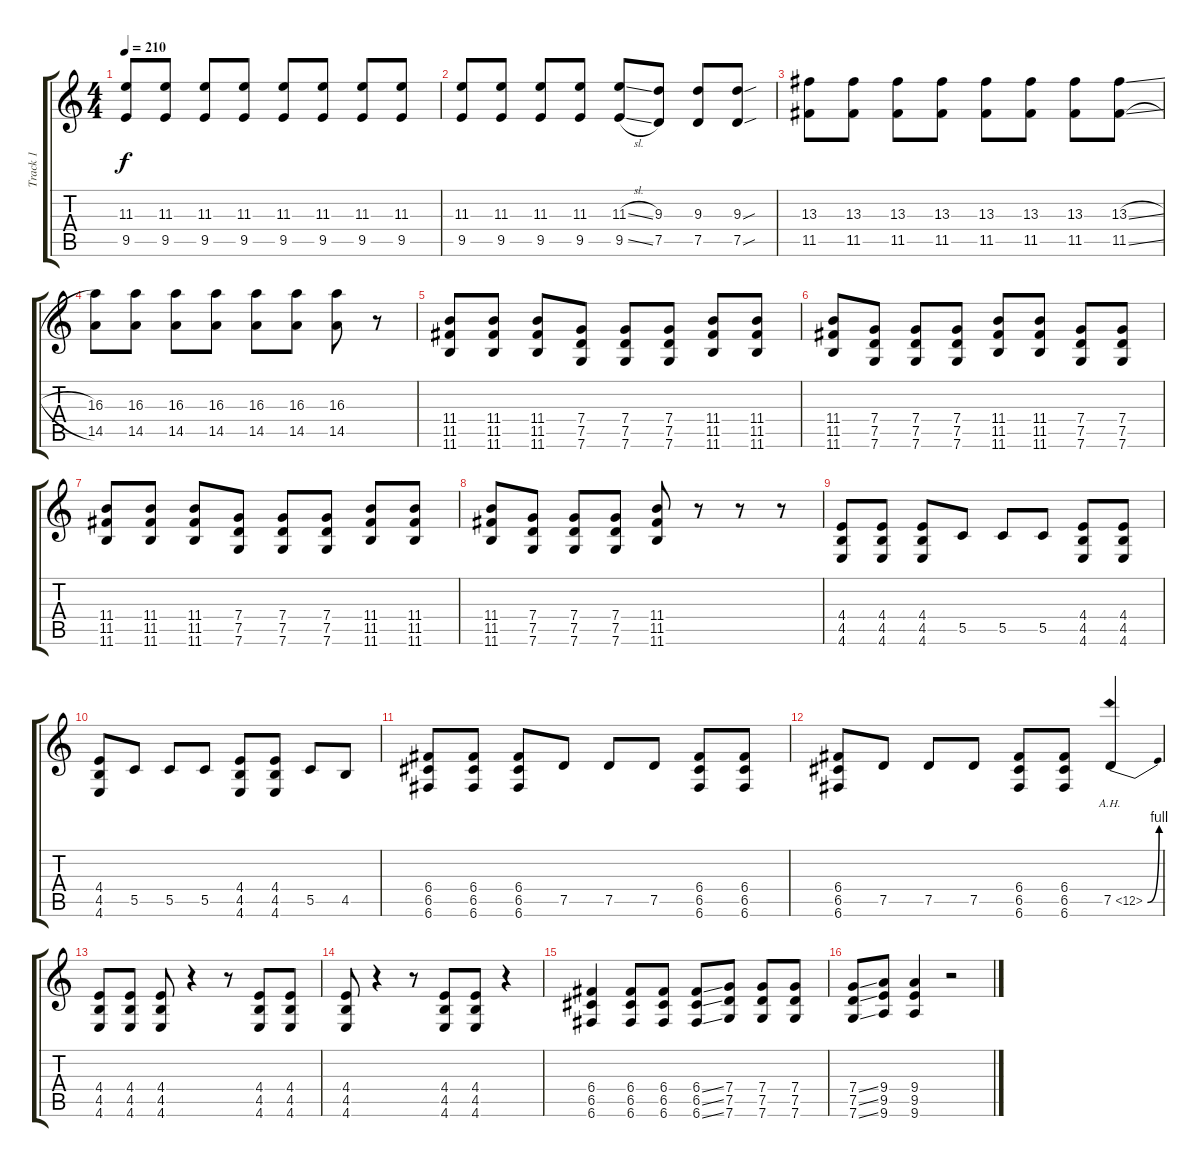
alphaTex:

\track ("Track 1" "Track 1") {instrument overdrivenguitar}
\staff {score tabs}
\tuning (D4 A3 F3 C3 G2 C2) {hide}
\ts (4 4)
\tempo 210
\clef g2
\ks c
(11.3 9.5).8{dy f} (11.3 9.5).8 (11.3 9.5).8 (11.3 9.5).8 (11.3 9.5).8 (11.3 9.5).8 (11.3 9.5).8 (11.3 9.5).8 |
(11.3 9.5).8 (11.3 9.5).8 (11.3 9.5).8 (11.3 9.5).8 (11.3{sl} 9.5{sl}).8 (9.3 7.5).8 (9.3 7.5).8 (9.3{sou} 7.5{sou}).8 |
(13.3 11.5).8 (13.3 11.5).8 (13.3 11.5).8 (13.3 11.5).8 (13.3 11.5).8 (13.3 11.5).8 (13.3 11.5).8 (13.3{sl} 11.5{sl}).8 |
(16.3 14.5).8 (16.3 14.5).8 (16.3 14.5).8 (16.3 14.5).8 (16.3 14.5).8 (16.3 14.5).8 (16.3 14.5).8 r.8 |
(11.4 11.5 11.6).8{volume 13 instrument overdrivenguitar} (11.4 11.5 11.6).8 (11.4 11.5 11.6).8 (7.4 7.5 7.6).8 (7.4 7.5 7.6).8 (7.4 7.5 7.6).8 (11.4 11.5 11.6).8 (11.4 11.5 11.6).8 |
(11.4 11.5 11.6).8 (7.4 7.5 7.6).8 (7.4 7.5 7.6).8 (7.4 7.5 7.6).8 (11.4 11.5 11.6).8 (11.4 11.5 11.6).8 (7.4 7.5 7.6).8 (7.4 7.5 7.6).8 |
(11.4 11.5 11.6).8 (11.4 11.5 11.6).8 (11.4 11.5 11.6).8 (7.4 7.5 7.6).8 (7.4 7.5 7.6).8 (7.4 7.5 7.6).8 (11.4 11.5 11.6).8 (11.4 11.5 11.6).8 |
(11.4 11.5 11.6).8 (7.4 7.5 7.6).8 (7.4 7.5 7.6).8 (7.4 7.5 7.6).8 (11.4 11.5 11.6).8 r.8 r.8 r.8 |
(4.4 4.5 4.6).8 (4.4 4.5 4.6).8 (4.4 4.5 4.6).8 5.5.8 5.5.8 5.5.8 (4.4 4.5 4.6).8 (4.4 4.5 4.6).8 |
(4.4 4.5 4.6).8 5.5.8 5.5.8 5.5.8 (4.4 4.5 4.6).8 (4.4 4.5 4.6).8 5.5.8 4.5.8 |
(6.4 6.5 6.6).8 (6.4 6.5 6.6).8 (6.4 6.5 6.6).8 7.5.8 7.5.8 7.5.8 (6.4 6.5 6.6).8 (6.4 6.5 6.6).8 |
(6.4 6.5 6.6).8 7.5.8 7.5.8 7.5.8 (6.4 6.5 6.6).8 (6.4 6.5 6.6).8 7.5{be (bend 0 0 60 4) ah 5}.4 |
(4.4 4.5 4.6).8 (4.4 4.5 4.6).8 (4.4 4.5 4.6).8 r.4 r.8 (4.4 4.5 4.6).8 (4.4 4.5 4.6).8 |
(4.4 4.5 4.6).8 r.4 r.8 (4.4 4.5 4.6).8 (4.4 4.5 4.6).8 r.4 |
(6.4 6.5 6.6).4 (6.4 6.5 6.6).8 (6.4 6.5 6.6).8 (6.4{ss} 6.5{ss} 6.6{ss}).8 (7.4 7.5 7.6).8 (7.4 7.5 7.6).8 (7.4 7.5 7.6).8 |
(7.4{ss} 7.5{ss} 7.6{ss}).8 (9.4 9.5 9.6).8 (9.4 9.5 9.6).4 r.2
